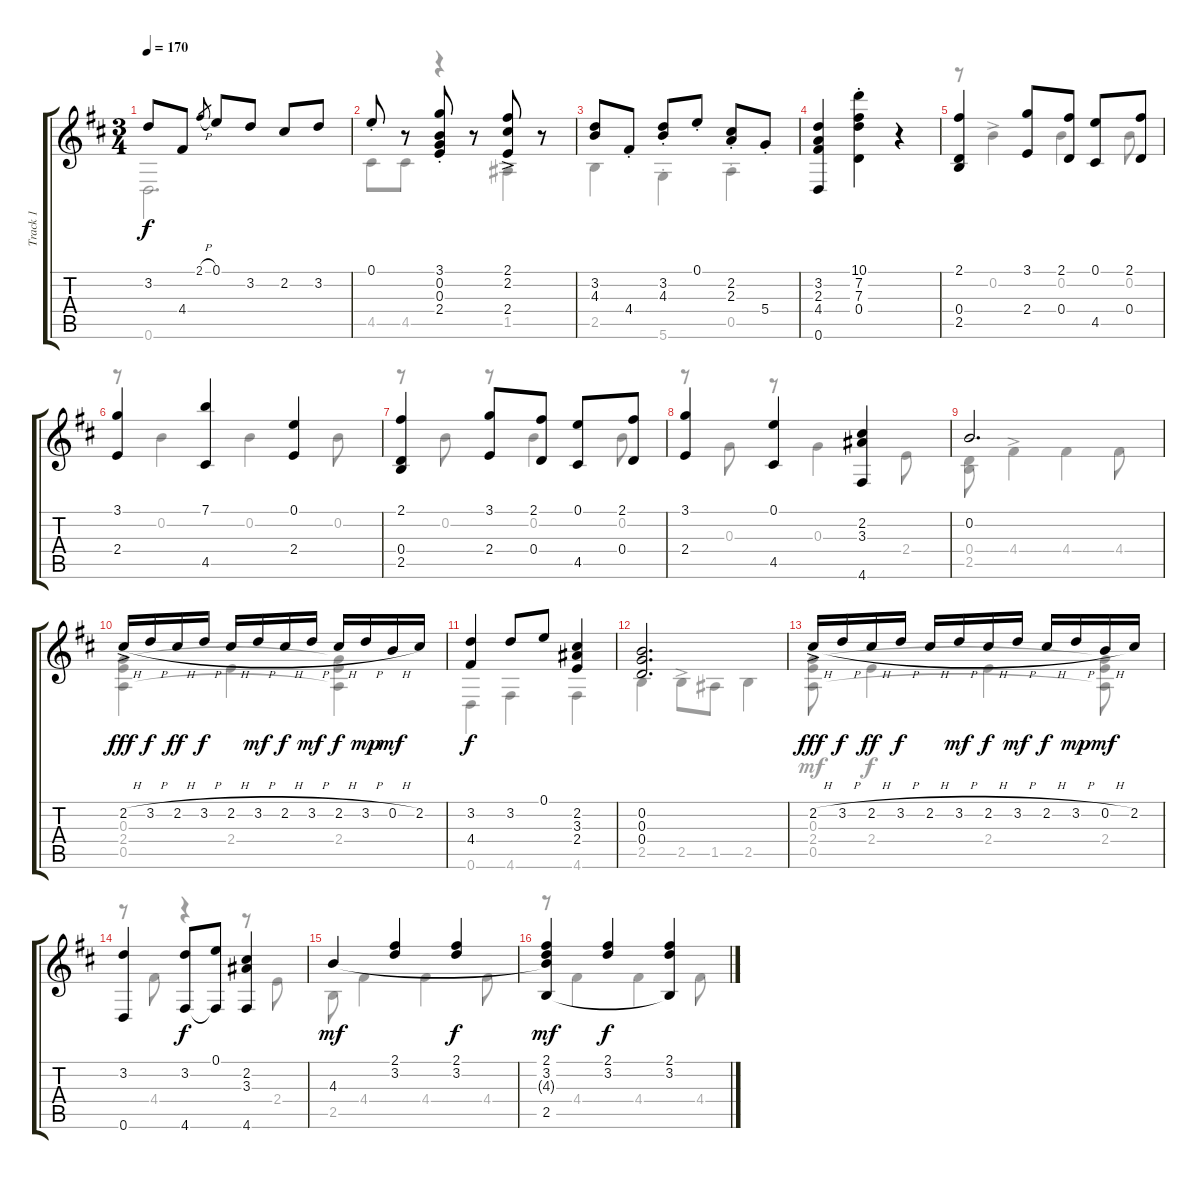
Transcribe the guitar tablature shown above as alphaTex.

\track ("Track 1" "Track 1") {instrument acousticguitarnylon}
\staff {score tabs}
\tuning (E4 B3 G3 D3 A2 D2) {hide}
\voice
\ts (3 4)
\tempo 170
\clef g2
\ks d
3.2.8{dy f} 4.4.8 2.1{h}.8{gr} 0.1.8 3.2.8 2.2.8 3.2.8 |
0.1{st}.8 r.8 (3.1{st} 0.2{st} 0.3{st} 2.4{st}).8 r.8 (2.1{ac} 2.2{ac} 2.4{ac}).8 r.8 |
(3.2 4.3).8 4.4{st}.8 (3.2{st} 4.3{st}).8 0.1{st}.8 (2.2{st} 2.3{st}).8 5.4{st}.8 |
(3.2 2.3 4.4 0.6).4 (10.1{st} 7.2{st} 7.3{st} 0.4).4 r.4 |
(2.1 0.4 2.5).4 (3.1 2.4).8 (2.1 0.4).8 (0.1 4.5).8 (2.1 0.4).8 |
(3.1 2.4).4 (7.1 4.5).4 (0.1 2.4).4 |
(2.1 0.4 2.5).4 (3.1 2.4).8 (2.1 0.4).8 (0.1 4.5).8 (2.1 0.4).8 |
(3.1 2.4).4 (0.1 4.5).4 (2.2 3.3 4.6).4 |
0.2.2{d} |
2.2{h ac}.16{dy fff} 3.2{h}.16{dy f} 2.2{h}.16{dy ff} 3.2{h}.16{dy f} 2.2{h}.16 3.2{h}.16{dy mf} 2.2{h}.16{dy f} 3.2{h}.16{dy mf} 2.2{h}.16{dy f} 3.2{h}.16{dy mp} 0.2{h}.16{dy mf} 2.2.16 |
(3.2 4.4).4{dy f} 3.2.8 0.1.8 (2.2 3.3 2.4).4 |
(0.2 0.3 0.4).2{d} |
2.2{h ac}.16{dy fff} 3.2{h}.16{dy f} 2.2{h}.16{dy ff} 3.2{h}.16{dy f} 2.2{h}.16 3.2{h}.16{dy mf} 2.2{h}.16{dy f} 3.2{h}.16{dy mf} 2.2{h}.16{dy f} 3.2{h}.16{dy mp} 0.2{h}.16{dy mf} 2.2.16 |
(3.2 0.6).4 (3.2 4.6).8{dy f} (0.1 4.6{t}).8 (2.2 3.3 4.6).4 |
4.3.4{dy mf} (2.1 3.2).4 (2.1 3.2).4{dy f} |
(2.1 3.2 4.3{t} 2.5).4{dy mf} (2.1 3.2).4{dy f} (2.1 3.2 2.5{t}).4
\voice
\clef g2
\ottava regular
\simile none
\ks d
0.6.2{d dy f} |
4.5.8 4.5.8 r.4 1.5.4 |
2.5.4 5.6{st}.4 0.5{st}.4 |
|
r.8 0.2{ac}.4 0.2.4 0.2.8 |
r.8 0.2.4 0.2.4 0.2.8 |
r.8 0.2.8 r.8 0.2.4 0.2.8 |
r.8 0.3.8 r.8 0.3.4 2.4.8 |
(0.4 2.5).8 4.4{ac}.4 4.4.4 4.4.8 |
(0.3 2.4 0.5).4 2.4.4 (0.3{t} 2.4 0.5{t}).4 |
0.6.4 4.6.4 4.6.4 |
2.5.4 2.5{ac}.8 1.5.8 2.5.4 |
(0.3 2.4 0.5).8{dy mf} 2.4.4{dy f} 2.4.4 (0.3{t} 2.4 0.5{t}).8 |
r.8 4.4.8 r.4 r.8 2.4.8 |
2.5.8 4.4.4 4.4.4 4.4.8 |
r.8 4.4.4 4.4.4 4.4.8
